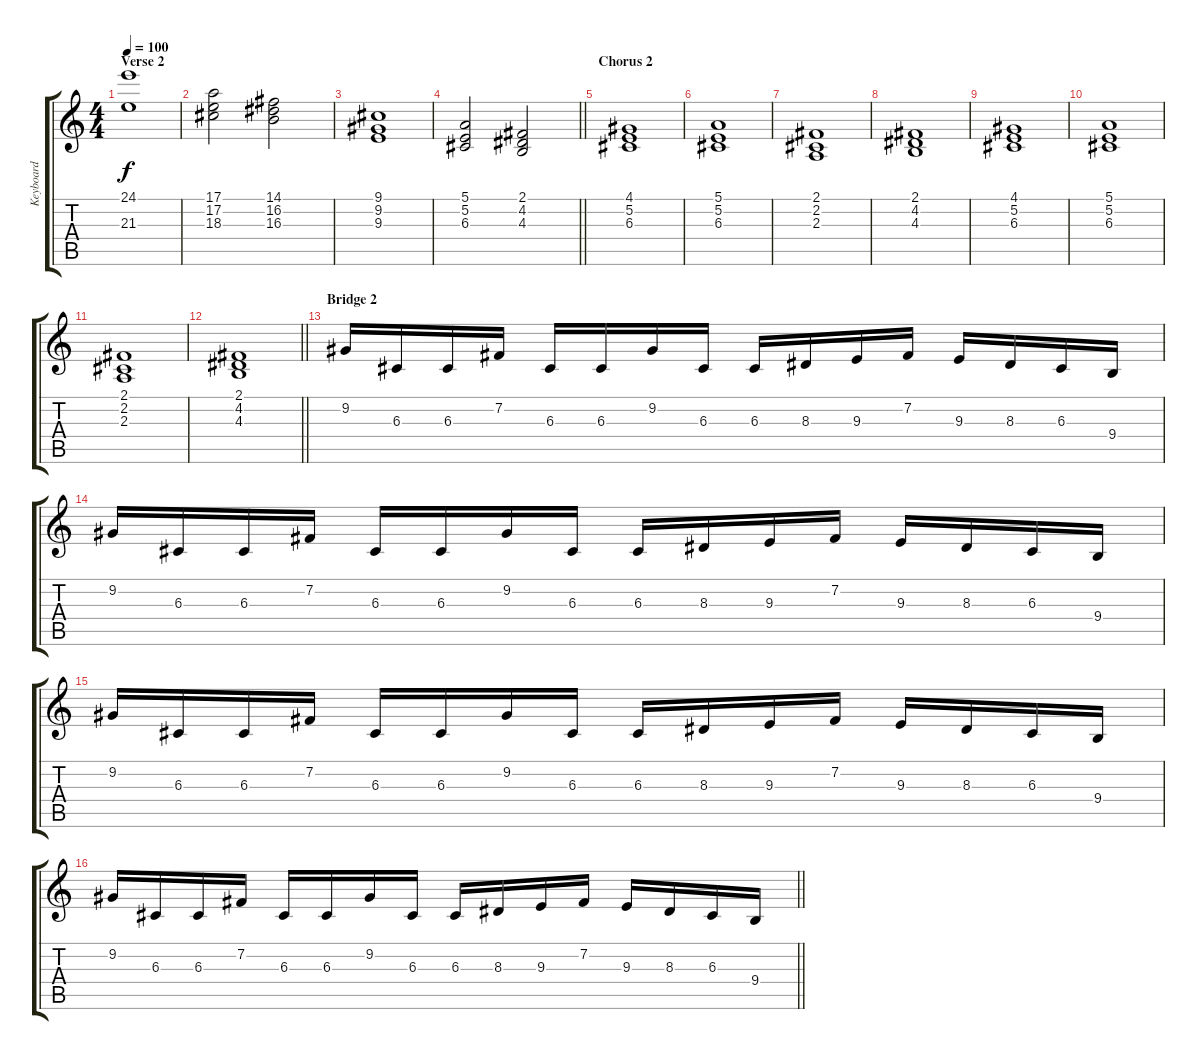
\track ("Keyboard" "Keyboard") {instrument lead4chiff}
\staff {score tabs}
\tuning (E4 B3 G3 D3 A2 E2) {hide}
\ts (4 4)
\section ("" "Verse 2")
\tempo 100
\clef g2
\ks c
(24.1 21.3{t}).1{dy f volume 10} |
(17.1 17.2 18.3).2 (14.1 16.2 16.3).2 |
(9.1 9.2 9.3).1 |
\barLineRight lightlight
(5.1 5.2 6.3).2 (2.1 4.2 4.3).2 |
\section ("" "Chorus 2")
(4.1 5.2 6.3).1{volume 10 instrument pad1newage} |
(5.1 5.2 6.3).1 |
(2.1 2.2 2.3).1 |
(2.1 4.2 4.3).1 |
(4.1 5.2 6.3).1 |
(5.1 5.2 6.3).1 |
(2.1 2.2 2.3).1 |
\barLineRight lightlight
(2.1 4.2 4.3).1 |
\section ("" "Bridge 2")
9.2.16{volume 16 instrument lead1square} 6.3.16 6.3.16 7.2.16 6.3.16 6.3.16 9.2.16 6.3.16 6.3.16 8.3.16 9.3.16 7.2.16 9.3.16 8.3.16 6.3.16 9.4.16 |
9.2.16 6.3.16 6.3.16 7.2.16 6.3.16 6.3.16 9.2.16 6.3.16 6.3.16 8.3.16 9.3.16 7.2.16 9.3.16 8.3.16 6.3.16 9.4.16 |
9.2.16 6.3.16 6.3.16 7.2.16 6.3.16 6.3.16 9.2.16 6.3.16 6.3.16 8.3.16 9.3.16 7.2.16 9.3.16 8.3.16 6.3.16 9.4.16 |
\barLineRight lightlight
9.2.16 6.3.16 6.3.16 7.2.16 6.3.16 6.3.16 9.2.16 6.3.16 6.3.16 8.3.16 9.3.16 7.2.16 9.3.16 8.3.16 6.3.16 9.4.16
